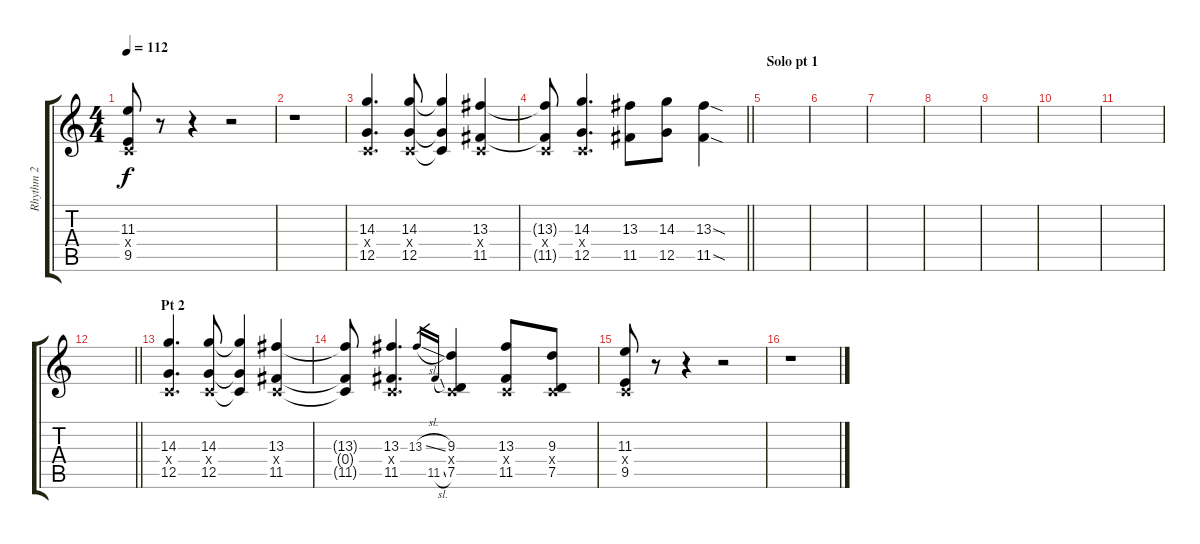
\track ("Rhythm 2" "Rhythm 2") {instrument distortionguitar}
\staff {score tabs}
\tuning (D4 A3 F3 C3 G2 D2) {hide}
\ts (4 4)
\tempo 112
\clef g2
\ks c
(11.3 0.4{x} 9.5).8{dy f} r.8 r.4 r.2 |
r.1 |
(14.3 0.4{x} 12.5).4{d} (14.3 0.4{x} 12.5).8 (14.3{t} 0.4{t} 12.5{t}).4 (13.3 0.4{x} 11.5).4 |
\barLineRight lightlight
(13.3{t} 0.4{x} 11.5{t}).8 (14.3 0.4{x} 12.5).4{d} (13.3 11.5).8 (14.3 12.5).8 (13.3{sod} 11.5{sod}).4 |
\section ("" "Solo pt 1")
|
|
|
|
|
|
|
\barLineRight lightlight
|
\section ("" "Pt 2")
(14.3 0.4{x} 12.5).4{d} (14.3 0.4{x} 12.5).8 (14.3{t} 0.4{t} 12.5{t}).4 (13.3 0.4{x} 11.5).4 |
(13.3{t} 0.4{t} 11.5{t}).8 (13.3 0.4{x} 11.5).4{d} 13.3{sl}.16{gr} 11.5{sl}.16{gr} (9.3 0.4{x} 7.5).4 (13.3 0.4{x} 11.5).8 (9.3 0.4{x} 7.5).8 |
(11.3 0.4{x} 9.5).8 r.8 r.4 r.2 |
r.1
